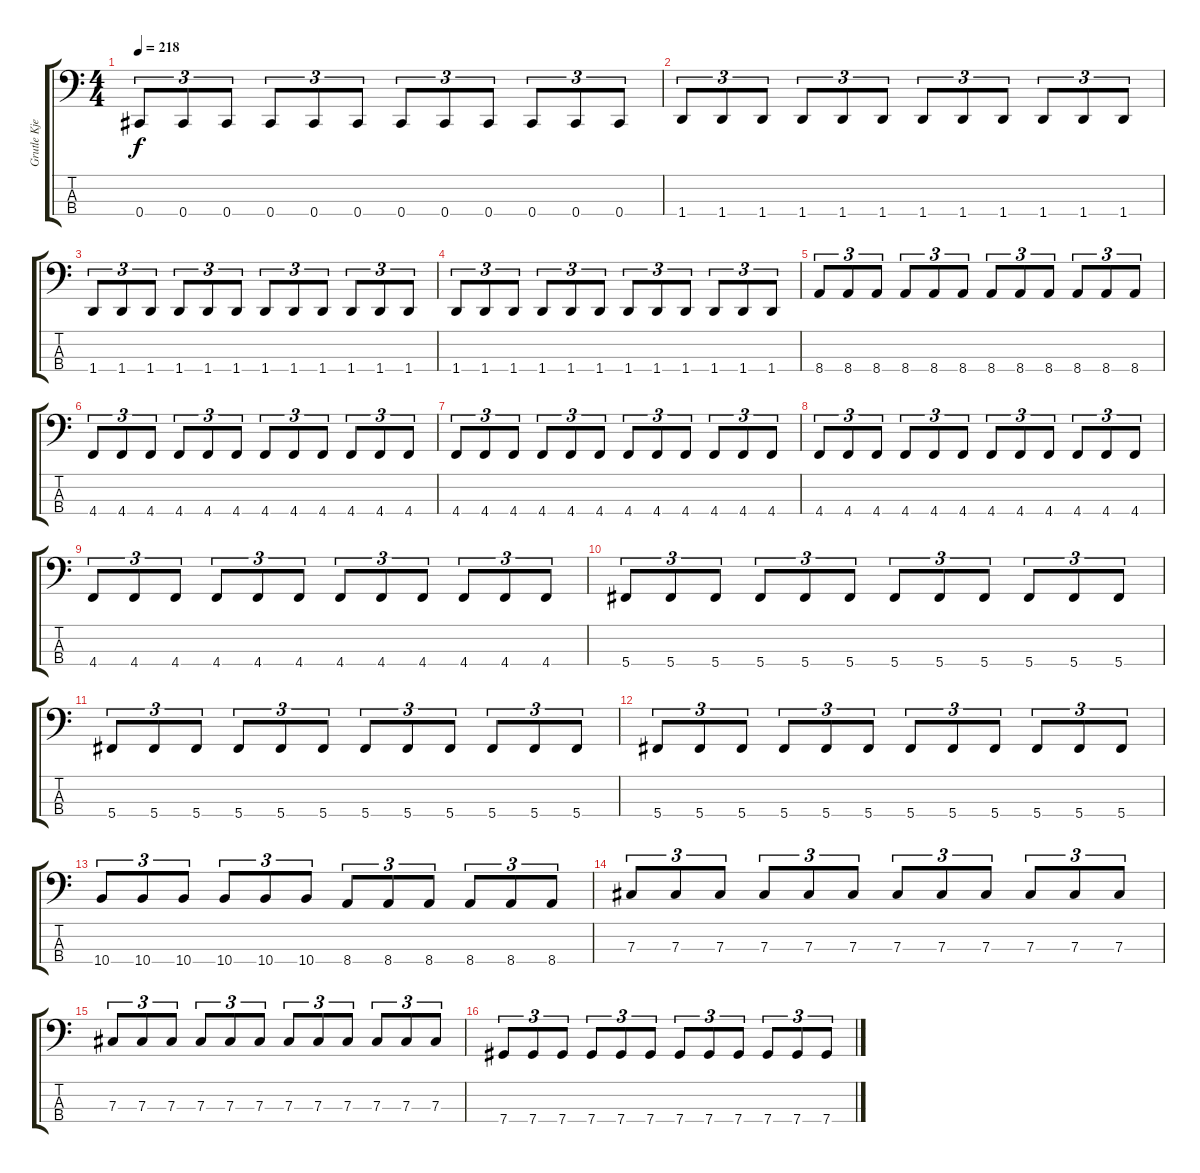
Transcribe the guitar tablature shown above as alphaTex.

\track ("Grutle Kjellson" "Grutle Kje") {instrument electricbasspick}
\staff {score tabs}
\tuning (E2 B1 Gb1 Db1) {hide}
\ts (4 4)
\tempo 218
\clef f4
\ks c
0.4.8{tu (3 2) dy f} 0.4.8{tu (3 2)} 0.4.8{tu (3 2)} 0.4.8{tu (3 2)} 0.4.8{tu (3 2)} 0.4.8{tu (3 2)} 0.4.8{tu (3 2)} 0.4.8{tu (3 2)} 0.4.8{tu (3 2)} 0.4.8{tu (3 2)} 0.4.8{tu (3 2)} 0.4.8{tu (3 2)} |
1.4.8{tu (3 2)} 1.4.8{tu (3 2)} 1.4.8{tu (3 2)} 1.4.8{tu (3 2)} 1.4.8{tu (3 2)} 1.4.8{tu (3 2)} 1.4.8{tu (3 2)} 1.4.8{tu (3 2)} 1.4.8{tu (3 2)} 1.4.8{tu (3 2)} 1.4.8{tu (3 2)} 1.4.8{tu (3 2)} |
1.4.8{tu (3 2)} 1.4.8{tu (3 2)} 1.4.8{tu (3 2)} 1.4.8{tu (3 2)} 1.4.8{tu (3 2)} 1.4.8{tu (3 2)} 1.4.8{tu (3 2)} 1.4.8{tu (3 2)} 1.4.8{tu (3 2)} 1.4.8{tu (3 2)} 1.4.8{tu (3 2)} 1.4.8{tu (3 2)} |
1.4.8{tu (3 2)} 1.4.8{tu (3 2)} 1.4.8{tu (3 2)} 1.4.8{tu (3 2)} 1.4.8{tu (3 2)} 1.4.8{tu (3 2)} 1.4.8{tu (3 2)} 1.4.8{tu (3 2)} 1.4.8{tu (3 2)} 1.4.8{tu (3 2)} 1.4.8{tu (3 2)} 1.4.8{tu (3 2)} |
8.4.8{tu (3 2)} 8.4.8{tu (3 2)} 8.4.8{tu (3 2)} 8.4.8{tu (3 2)} 8.4.8{tu (3 2)} 8.4.8{tu (3 2)} 8.4.8{tu (3 2)} 8.4.8{tu (3 2)} 8.4.8{tu (3 2)} 8.4.8{tu (3 2)} 8.4.8{tu (3 2)} 8.4.8{tu (3 2)} |
4.4.8{tu (3 2)} 4.4.8{tu (3 2)} 4.4.8{tu (3 2)} 4.4.8{tu (3 2)} 4.4.8{tu (3 2)} 4.4.8{tu (3 2)} 4.4.8{tu (3 2)} 4.4.8{tu (3 2)} 4.4.8{tu (3 2)} 4.4.8{tu (3 2)} 4.4.8{tu (3 2)} 4.4.8{tu (3 2)} |
4.4.8{tu (3 2)} 4.4.8{tu (3 2)} 4.4.8{tu (3 2)} 4.4.8{tu (3 2)} 4.4.8{tu (3 2)} 4.4.8{tu (3 2)} 4.4.8{tu (3 2)} 4.4.8{tu (3 2)} 4.4.8{tu (3 2)} 4.4.8{tu (3 2)} 4.4.8{tu (3 2)} 4.4.8{tu (3 2)} |
4.4.8{tu (3 2)} 4.4.8{tu (3 2)} 4.4.8{tu (3 2)} 4.4.8{tu (3 2)} 4.4.8{tu (3 2)} 4.4.8{tu (3 2)} 4.4.8{tu (3 2)} 4.4.8{tu (3 2)} 4.4.8{tu (3 2)} 4.4.8{tu (3 2)} 4.4.8{tu (3 2)} 4.4.8{tu (3 2)} |
4.4.8{tu (3 2)} 4.4.8{tu (3 2)} 4.4.8{tu (3 2)} 4.4.8{tu (3 2)} 4.4.8{tu (3 2)} 4.4.8{tu (3 2)} 4.4.8{tu (3 2)} 4.4.8{tu (3 2)} 4.4.8{tu (3 2)} 4.4.8{tu (3 2)} 4.4.8{tu (3 2)} 4.4.8{tu (3 2)} |
5.4.8{tu (3 2)} 5.4.8{tu (3 2)} 5.4.8{tu (3 2)} 5.4.8{tu (3 2)} 5.4.8{tu (3 2)} 5.4.8{tu (3 2)} 5.4.8{tu (3 2)} 5.4.8{tu (3 2)} 5.4.8{tu (3 2)} 5.4.8{tu (3 2)} 5.4.8{tu (3 2)} 5.4.8{tu (3 2)} |
5.4.8{tu (3 2)} 5.4.8{tu (3 2)} 5.4.8{tu (3 2)} 5.4.8{tu (3 2)} 5.4.8{tu (3 2)} 5.4.8{tu (3 2)} 5.4.8{tu (3 2)} 5.4.8{tu (3 2)} 5.4.8{tu (3 2)} 5.4.8{tu (3 2)} 5.4.8{tu (3 2)} 5.4.8{tu (3 2)} |
5.4.8{tu (3 2)} 5.4.8{tu (3 2)} 5.4.8{tu (3 2)} 5.4.8{tu (3 2)} 5.4.8{tu (3 2)} 5.4.8{tu (3 2)} 5.4.8{tu (3 2)} 5.4.8{tu (3 2)} 5.4.8{tu (3 2)} 5.4.8{tu (3 2)} 5.4.8{tu (3 2)} 5.4.8{tu (3 2)} |
10.4.8{tu (3 2)} 10.4.8{tu (3 2)} 10.4.8{tu (3 2)} 10.4.8{tu (3 2)} 10.4.8{tu (3 2)} 10.4.8{tu (3 2)} 8.4.8{tu (3 2)} 8.4.8{tu (3 2)} 8.4.8{tu (3 2)} 8.4.8{tu (3 2)} 8.4.8{tu (3 2)} 8.4.8{tu (3 2)} |
7.3.8{tu (3 2)} 7.3.8{tu (3 2)} 7.3.8{tu (3 2)} 7.3.8{tu (3 2)} 7.3.8{tu (3 2)} 7.3.8{tu (3 2)} 7.3.8{tu (3 2)} 7.3.8{tu (3 2)} 7.3.8{tu (3 2)} 7.3.8{tu (3 2)} 7.3.8{tu (3 2)} 7.3.8{tu (3 2)} |
7.3.8{tu (3 2)} 7.3.8{tu (3 2)} 7.3.8{tu (3 2)} 7.3.8{tu (3 2)} 7.3.8{tu (3 2)} 7.3.8{tu (3 2)} 7.3.8{tu (3 2)} 7.3.8{tu (3 2)} 7.3.8{tu (3 2)} 7.3.8{tu (3 2)} 7.3.8{tu (3 2)} 7.3.8{tu (3 2)} |
7.4.8{tu (3 2)} 7.4.8{tu (3 2)} 7.4.8{tu (3 2)} 7.4.8{tu (3 2)} 7.4.8{tu (3 2)} 7.4.8{tu (3 2)} 7.4.8{tu (3 2)} 7.4.8{tu (3 2)} 7.4.8{tu (3 2)} 7.4.8{tu (3 2)} 7.4.8{tu (3 2)} 7.4.8{tu (3 2)}
